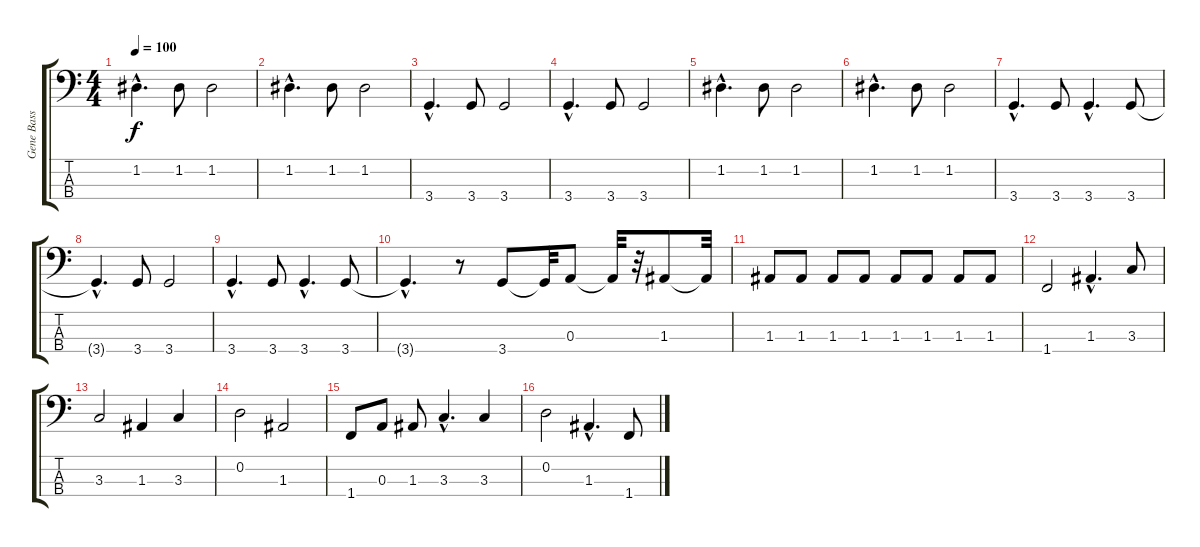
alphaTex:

\track ("Gene Bass" "Gene Bass") {instrument slapbass2}
\staff {score tabs}
\tuning (G2 D2 A1 E1) {hide}
\ts (4 4)
\tempo 100
\clef f4
\ks c
1.2{hac}.4{d dy f} 1.2.8 1.2.2 |
1.2{hac}.4{d} 1.2.8 1.2.2 |
3.4{hac}.4{d} 3.4.8 3.4.2 |
3.4{hac}.4{d} 3.4.8 3.4.2 |
1.2{hac}.4{d} 1.2.8 1.2.2 |
1.2{hac}.4{d} 1.2.8 1.2.2 |
3.4{hac}.4{d} 3.4.8 3.4{hac}.4{d} 3.4.8 |
3.4{hac t}.4{d} 3.4.8 3.4.2 |
3.4{hac}.4{d} 3.4.8 3.4{hac}.4{d} 3.4.8 |
3.4{hac t}.4{d} r.8 3.4.8 3.4{t}.32 0.3.8 0.3{t}.32 r.32 1.3.8 1.3{t}.32 |
1.3.8 1.3.8 1.3.8 1.3.8 1.3.8 1.3.8 1.3.8 1.3.8 |
1.4.2 1.3{hac}.4{d} 3.3.8 |
3.3.2 1.3.4 3.3.4 |
0.2.2 1.3.2 |
1.4.8 0.3.8 1.3.8 3.3{hac}.4{d} 3.3.4 |
0.2.2 1.3{hac}.4{d} 1.4.8
